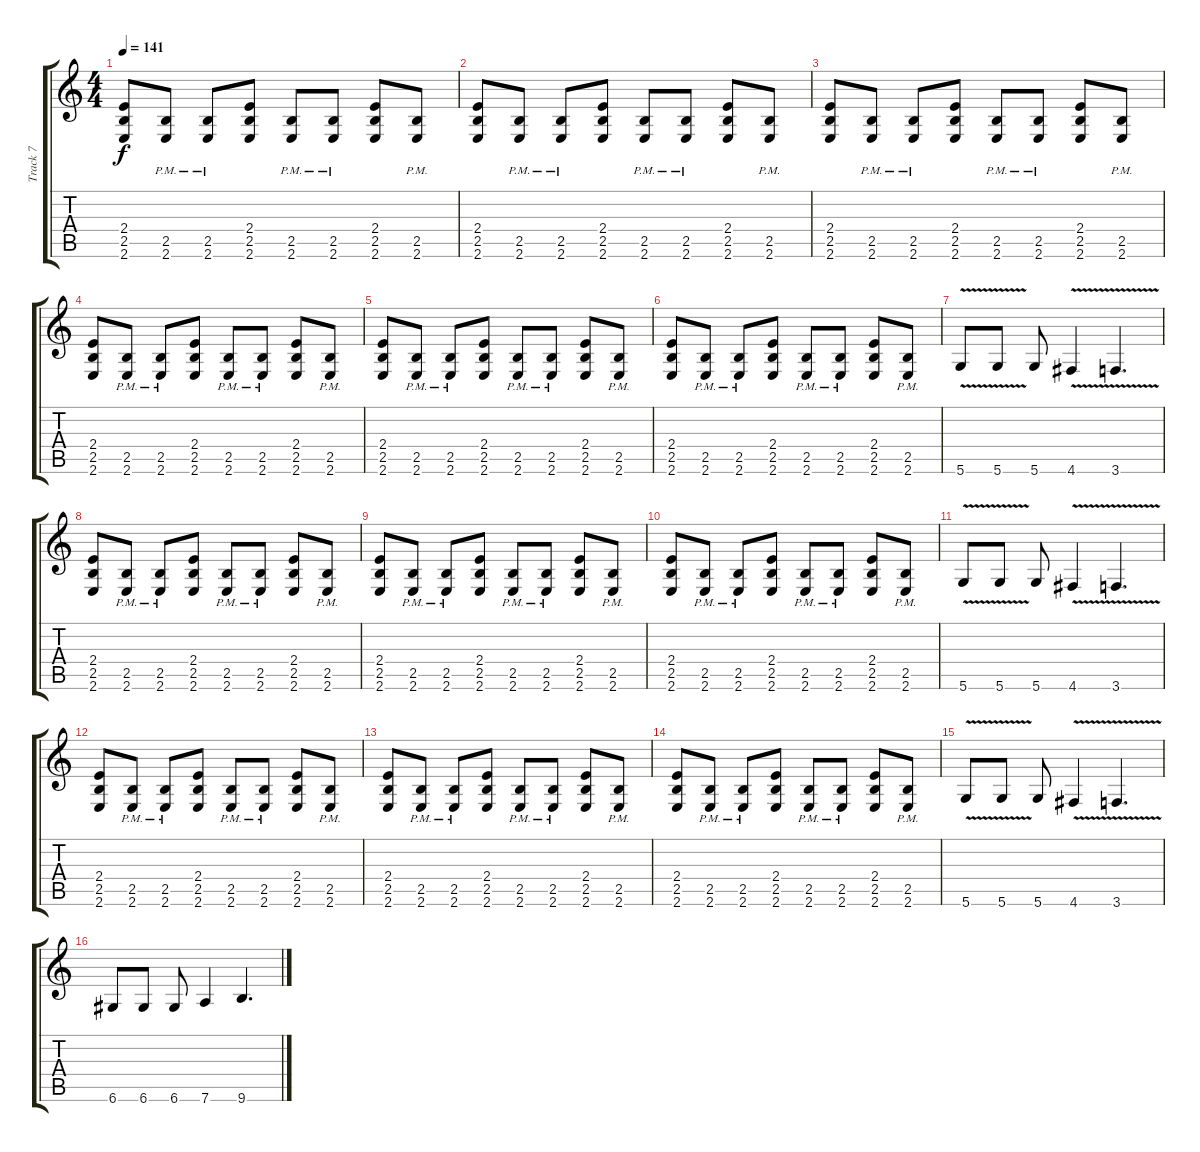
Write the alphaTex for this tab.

\track ("Track 7" "Track 7") {instrument distortionguitar}
\staff {score tabs}
\tuning (E4 B3 G3 D3 A2 D2) {hide}
\ts (4 4)
\tempo 141
\clef g2
\ks c
(2.4 2.5 2.6).8{dy f} (2.5{pm} 2.6{pm}).8 (2.5{pm} 2.6{pm}).8 (2.4 2.5 2.6).8 (2.5{pm} 2.6{pm}).8 (2.5{pm} 2.6{pm}).8 (2.4 2.5 2.6).8 (2.5{pm} 2.6{pm}).8 |
(2.4 2.5 2.6).8 (2.5{pm} 2.6{pm}).8 (2.5{pm} 2.6{pm}).8 (2.4 2.5 2.6).8 (2.5{pm} 2.6{pm}).8 (2.5{pm} 2.6{pm}).8 (2.4 2.5 2.6).8 (2.5{pm} 2.6{pm}).8 |
(2.4 2.5 2.6).8 (2.5{pm} 2.6{pm}).8 (2.5{pm} 2.6{pm}).8 (2.4 2.5 2.6).8 (2.5{pm} 2.6{pm}).8 (2.5{pm} 2.6{pm}).8 (2.4 2.5 2.6).8 (2.5{pm} 2.6{pm}).8 |
(2.4 2.5 2.6).8 (2.5{pm} 2.6{pm}).8 (2.5{pm} 2.6{pm}).8 (2.4 2.5 2.6).8 (2.5{pm} 2.6{pm}).8 (2.5{pm} 2.6{pm}).8 (2.4 2.5 2.6).8 (2.5{pm} 2.6{pm}).8 |
(2.4 2.5 2.6).8 (2.5{pm} 2.6{pm}).8 (2.5{pm} 2.6{pm}).8 (2.4 2.5 2.6).8 (2.5{pm} 2.6{pm}).8 (2.5{pm} 2.6{pm}).8 (2.4 2.5 2.6).8 (2.5{pm} 2.6{pm}).8 |
(2.4 2.5 2.6).8 (2.5{pm} 2.6{pm}).8 (2.5{pm} 2.6{pm}).8 (2.4 2.5 2.6).8 (2.5{pm} 2.6{pm}).8 (2.5{pm} 2.6{pm}).8 (2.4 2.5 2.6).8 (2.5{pm} 2.6{pm}).8 |
5.6{v}.8 5.6{v}.8 5.6.8 4.6{v}.4 3.6{v}.4{d} |
(2.4 2.5 2.6).8 (2.5{pm} 2.6{pm}).8 (2.5{pm} 2.6{pm}).8 (2.4 2.5 2.6).8 (2.5{pm} 2.6{pm}).8 (2.5{pm} 2.6{pm}).8 (2.4 2.5 2.6).8 (2.5{pm} 2.6{pm}).8 |
(2.4 2.5 2.6).8 (2.5{pm} 2.6{pm}).8 (2.5{pm} 2.6{pm}).8 (2.4 2.5 2.6).8 (2.5{pm} 2.6{pm}).8 (2.5{pm} 2.6{pm}).8 (2.4 2.5 2.6).8 (2.5{pm} 2.6{pm}).8 |
(2.4 2.5 2.6).8 (2.5{pm} 2.6{pm}).8 (2.5{pm} 2.6{pm}).8 (2.4 2.5 2.6).8 (2.5{pm} 2.6{pm}).8 (2.5{pm} 2.6{pm}).8 (2.4 2.5 2.6).8 (2.5{pm} 2.6{pm}).8 |
5.6{v}.8 5.6{v}.8 5.6.8 4.6{v}.4 3.6{v}.4{d} |
(2.4 2.5 2.6).8 (2.5{pm} 2.6{pm}).8 (2.5{pm} 2.6{pm}).8 (2.4 2.5 2.6).8 (2.5{pm} 2.6{pm}).8 (2.5{pm} 2.6{pm}).8 (2.4 2.5 2.6).8 (2.5{pm} 2.6{pm}).8 |
(2.4 2.5 2.6).8 (2.5{pm} 2.6{pm}).8 (2.5{pm} 2.6{pm}).8 (2.4 2.5 2.6).8 (2.5{pm} 2.6{pm}).8 (2.5{pm} 2.6{pm}).8 (2.4 2.5 2.6).8 (2.5{pm} 2.6{pm}).8 |
(2.4 2.5 2.6).8 (2.5{pm} 2.6{pm}).8 (2.5{pm} 2.6{pm}).8 (2.4 2.5 2.6).8 (2.5{pm} 2.6{pm}).8 (2.5{pm} 2.6{pm}).8 (2.4 2.5 2.6).8 (2.5{pm} 2.6{pm}).8 |
5.6{v}.8 5.6{v}.8 5.6.8 4.6{v}.4 3.6{v}.4{d} |
6.6.8 6.6.8 6.6.8 7.6.4 9.6.4{d}
